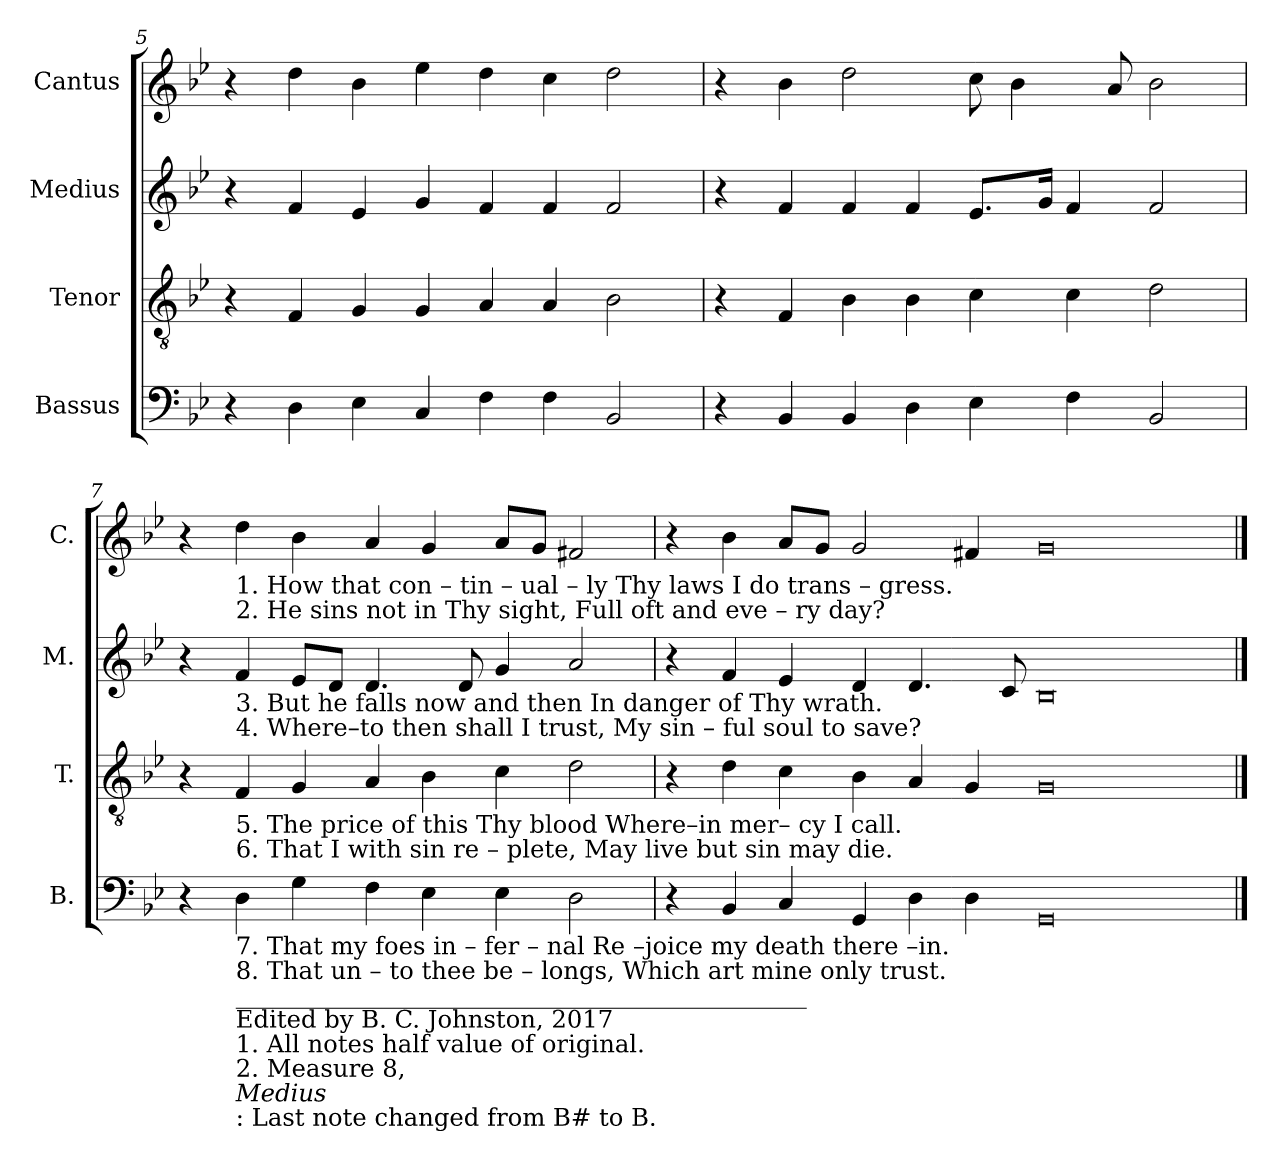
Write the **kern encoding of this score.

**kern	**kern	**kern	**kern
*part4	*part3	*part2	*part1
*staff4	*staff3	*staff2	*staff1
*I"Bassus	*I"Tenor	*I"Medius	*I"Cantus
*I'B.	*I'T.	*I'M.	*I'C.
*clefF4	*clefGv2	*clefG2	*clefG2
*k[b-e-]	*k[b-e-]	*k[b-e-]	*k[b-e-]
=5	=5	=5	=5
4r	4r	4r	4r
4D\	4F/	4f/	4dd\
4E-\	4G/	4e-/	4b-\
4C/	4G/	4g/	4ee-\
4F\	4A/	4f/	4dd\
4F\	4A/	4f/	4cc\
2BB-/	2B-\	2f/	2dd\
=6	=6	=6	=6
4r	4r	4r	4r
4BB-/	4F/	4f/	4b-\
4BB-/	4B-\	4f/	2dd\
4D\	4B-\	4f/	.
4E-\	4c\	8.e-/L	8cc\
.	.	.	4b-\
.	.	16g/Jk	.
4F\	4c\	4f/	.
.	.	.	8a/
2BB-/	2d\	2f/	2b-\
!!LO:LB:g=z
=7	=7	=7	=7
4r	4r	4r	4r
!	!	!	!LO:TX:b:t=1. How that con – tin   –  ual    –   ly          Thy   laws  I   do  trans – gress.
!	!	!	!LO:TX:b:t=2. He  sins  not   in       Thy       sight,       Full   oft   and   eve –  ry   day?
!	!	!LO:TX:b:t=3. But  he  falls  now     and       then         In     danger    of    Thy    wrath.	!
!	!	!LO:TX:b:t=4. Where–to  then  shall   I        trust,        My    sin – ful  soul  to      save?	!
!	!LO:TX:b:t=5.  The  price  of   this     Thy      blood      Where–in   mer– cy   I       call.	!	!
!	!LO:TX:b:t=6.  That  I    with   sin     re    –   plete,       May  live  but  sin   may    die.	!	!
!LO:TX:b:t=7.  That  my  foes  in   –  fer    –   nal          Re –joice my  death  there –in.	!	!	!
!LO:TX:b:t=8. That  un – to    thee    be    –    longs,      Which  art  mine  only     trust.	!	!	!
!LO:TX:b:t=_______________________________________________	!	!	!
!LO:TX:b:t=Edited by B. C. Johnston, 2017	!	!	!
!LO:TX:b:t=1. All notes half value of original.	!	!	!
!LO:TX:b:t=2. Measure 8,	!	!	!
!LO:TX:b:i:t=Medius	!	!	!
!LO:TX:b:t=&colon; Last note changed from B# to B.	!	!	!
4D\	4F/	4f/	4dd\
4G\	4G/	8e-/L	4b-\
.	.	8d/J	.
4F\	4A/	4.d/	4a/
4E-\	4B-\	.	4g/
.	.	8d/	.
4E-\	4c\	4g/	8a/L
.	.	.	8g/J
2D\	2d\	2a/	2f#X/
=8	=8	=8	=8
4r	4r	4r	4r
4BB-/	4d\	4f/	4b-\
4C/	4c\	4e-/	8a/L
.	.	.	8g/J
4GG/	4B-\	4d/	2g/
4D\	4A/	4.d/	.
4D\	4G/	.	4f#X/
.	.	8c/	.
0GG	0G	0B-	0g
==	==	==	==
*-	*-	*-	*-
